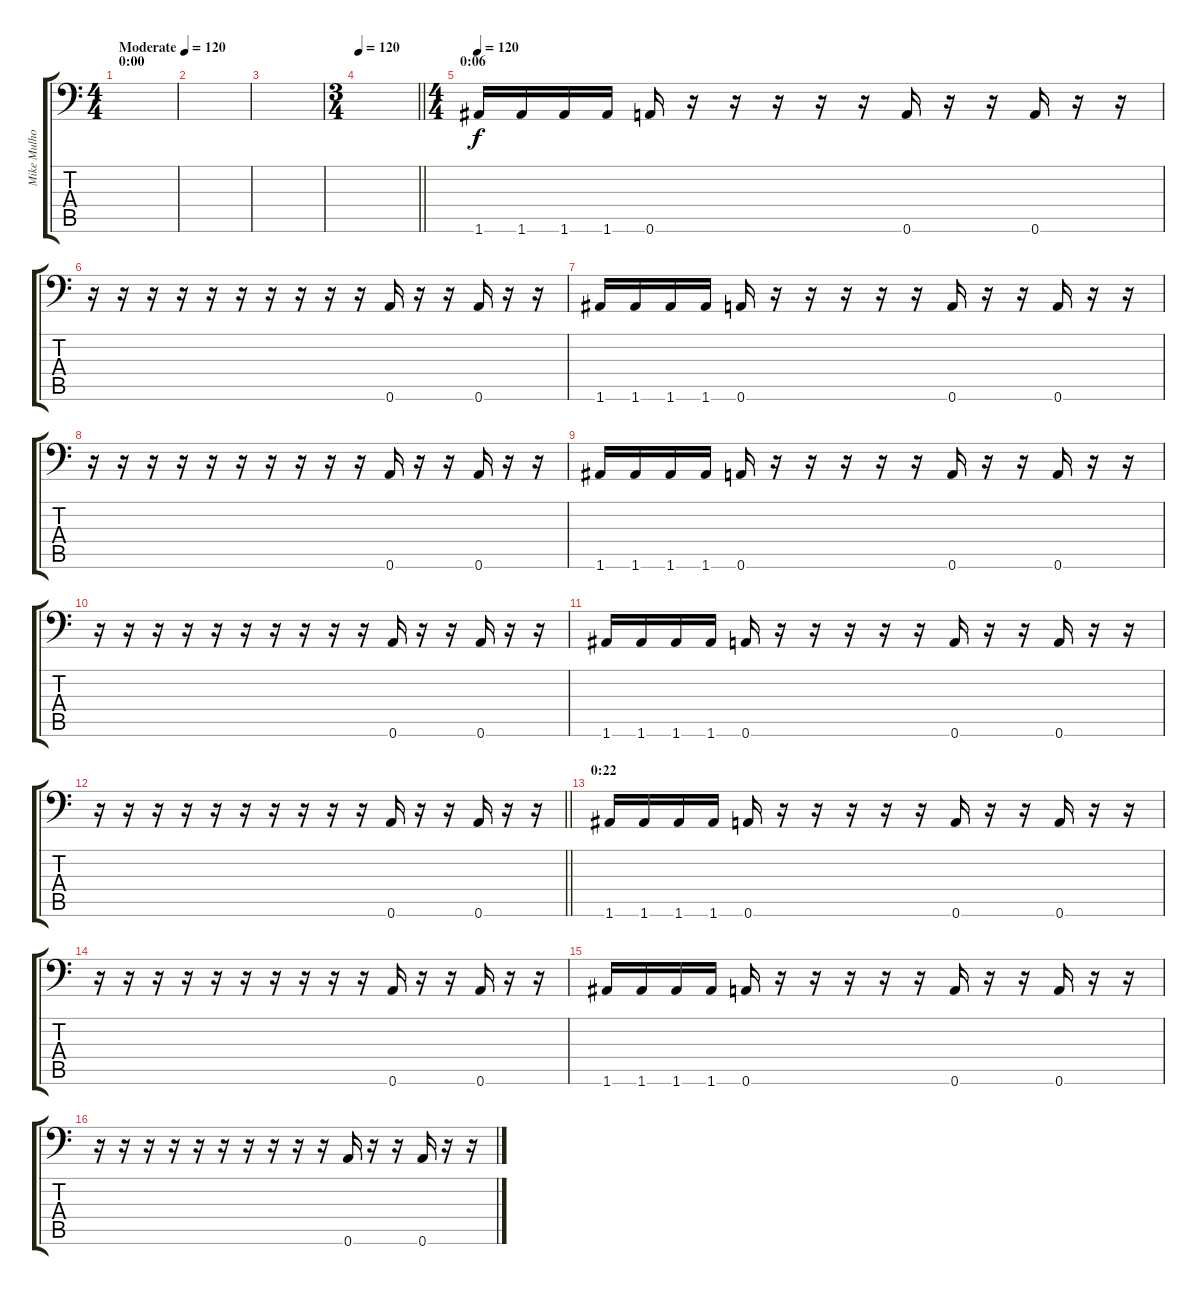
\track ("Mike Mulholland" "Mike Mulho") {instrument distortionguitar}
\staff {score tabs}
\tuning (B3 Gb3 D3 A2 E2 A1) {hide}
\ts (4 4)
\section ("" "0:00")
\tempo (120 "Moderate")
\tempo 140
\tempo (120 "Moderate")
\clef f4
\ks c
|
|
|
\ts (3 4)
\tempo 120
\barLineRight lightlight
|
\ts (4 4)
\section ("" "0:06")
\tempo 120
1.6.16 1.6.16 1.6.16 1.6.16 0.6.16 r.16 r.16 r.16 r.16 r.16 0.6.16 r.16 r.16 0.6.16 r.16 r.16 |
r.16 r.16 r.16 r.16 r.16 r.16 r.16 r.16 r.16 r.16 0.6.16 r.16 r.16 0.6.16 r.16 r.16 |
1.6.16 1.6.16 1.6.16 1.6.16 0.6.16 r.16 r.16 r.16 r.16 r.16 0.6.16 r.16 r.16 0.6.16 r.16 r.16 |
r.16 r.16 r.16 r.16 r.16 r.16 r.16 r.16 r.16 r.16 0.6.16 r.16 r.16 0.6.16 r.16 r.16 |
1.6.16 1.6.16 1.6.16 1.6.16 0.6.16 r.16 r.16 r.16 r.16 r.16 0.6.16 r.16 r.16 0.6.16 r.16 r.16 |
r.16 r.16 r.16 r.16 r.16 r.16 r.16 r.16 r.16 r.16 0.6.16 r.16 r.16 0.6.16 r.16 r.16 |
1.6.16 1.6.16 1.6.16 1.6.16 0.6.16 r.16 r.16 r.16 r.16 r.16 0.6.16 r.16 r.16 0.6.16 r.16 r.16 |
\barLineRight lightlight
r.16 r.16 r.16 r.16 r.16 r.16 r.16 r.16 r.16 r.16 0.6.16 r.16 r.16 0.6.16 r.16 r.16 |
\section ("" "0:22")
1.6.16 1.6.16 1.6.16 1.6.16 0.6.16 r.16 r.16 r.16 r.16 r.16 0.6.16 r.16 r.16 0.6.16 r.16 r.16 |
r.16 r.16 r.16 r.16 r.16 r.16 r.16 r.16 r.16 r.16 0.6.16 r.16 r.16 0.6.16 r.16 r.16 |
1.6.16 1.6.16 1.6.16 1.6.16 0.6.16 r.16 r.16 r.16 r.16 r.16 0.6.16 r.16 r.16 0.6.16 r.16 r.16 |
r.16 r.16 r.16 r.16 r.16 r.16 r.16 r.16 r.16 r.16 0.6.16 r.16 r.16 0.6.16 r.16 r.16
